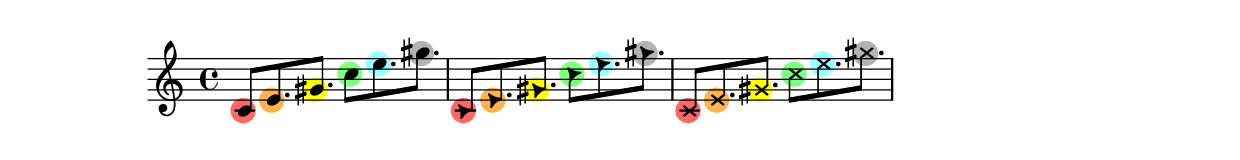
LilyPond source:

\version "2.18.2"

%%%%  background color

bgcol =
#(define-music-function (parser location num)
   (number?)
   #{
     \override NoteHead.stencil =
     $(lambda (grob)
        (let*
         (
           (col
            (case num
              ((0) (rgb-color 1 .4 .4))
              ((1) (rgb-color 1 .7 .3))
              ((2) (rgb-color 1 1 0))
              ((3) (rgb-color .5 1 .5))
              ((4) (rgb-color .6 1 1))
              ((5) (rgb-color .7 .7 .7))
              )
            )
           (note (ly:note-head::print grob))
           (X-ext 0.6)
           (Y-ext 1.2)
           (X-pos 0.5)
           (combo-stencil
            (ly:stencil-add
             (ly:stencil-translate-axis
              (ly:make-stencil
               (list 'color col
                 (ly:stencil-expr (make-circle-stencil X-ext Y-ext #t))
                 X-ext Y-ext)
               )
              X-pos 0)
             note)
            )
           )
         (ly:grob-set-property! grob 'layer -10)
         (ly:make-stencil
          (ly:stencil-expr combo-stencil)
          (ly:stencil-extent note X)
          (ly:stencil-extent note Y)
          )
         ))
   #})

music =
\transpose c c' {
  \bgcol #0 c8
  \bgcol #1 e8.
  \bgcol #2 gis
  \bgcol #3 c'8
  \bgcol #4 e'8.
  \bgcol #5 gis'
}

<<
  \new Staff {
    \music
    \override NoteHead.style = #'triangle
    \music
    \override NoteHead.style = #'cross
    \music
  }
>>